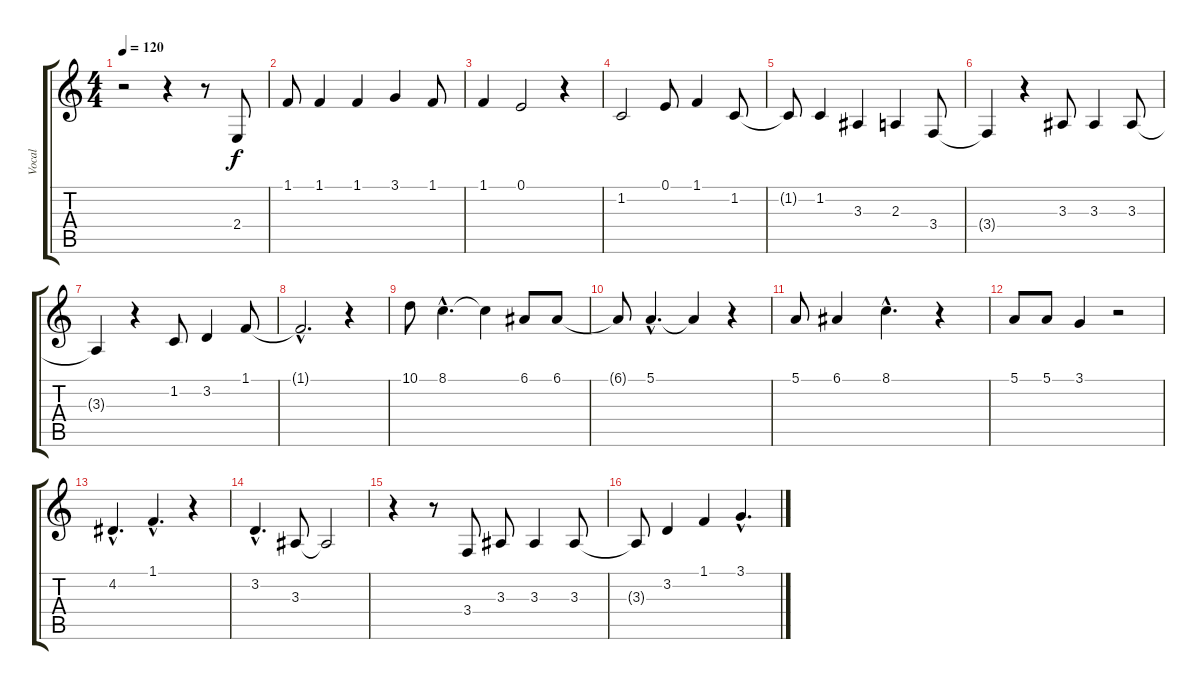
\track ("Vocal" "Vocal") {instrument drawbarorgan}
\staff {score tabs}
\tuning (E4 B3 G3 D3 A2 E2) {hide}
\ts (4 4)
\tempo 120
\clef g2
\ks c
r.2{dy f} r.4 r.8 2.4.8 |
1.1.8 1.1.4 1.1.4 3.1.4 1.1.8 |
1.1.4 0.1.2 r.4 |
1.2.2 0.1.8 1.1.4 1.2.8 |
1.2{t}.8 1.2.4 3.3.4 2.3.4 3.4.8 |
3.4{t}.4 r.4 3.3.8 3.3.4 3.3.8 |
3.3{t}.4 r.4 1.2.8 3.2.4 1.1.8 |
1.1{hac t}.2{d} r.4 |
10.1.8 8.1{hac}.4{d} 8.1{t}.4 6.1.8 6.1.8 |
6.1{t}.8 5.1{hac}.4{d} 5.1{t}.4 r.4 |
5.1.8 6.1.4 8.1{hac}.4{d} r.4 |
5.1.8 5.1.8 3.1.4 r.2 |
4.2{hac}.4{d} 1.1{hac}.4{d} r.4 |
3.2{hac}.4{d} 3.3.8 3.3{t}.2 |
r.4 r.8 3.4.8 3.3.8 3.3.4 3.3.8 |
3.3{t}.8 3.2.4 1.1.4 3.1{hac}.4{d}
